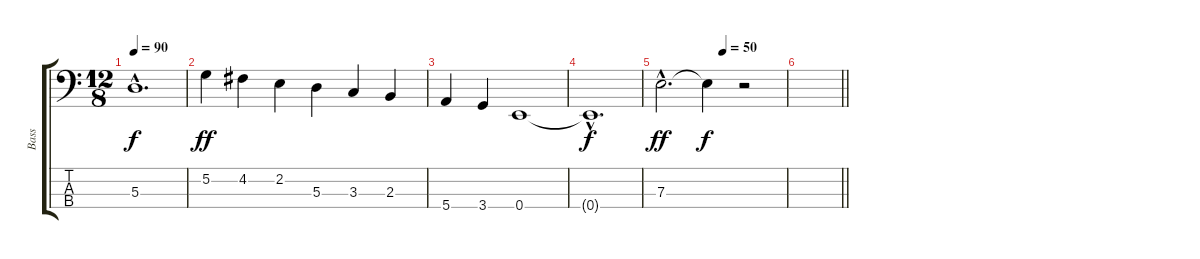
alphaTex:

\track ("Bass" "Bass") {instrument electricbasspick}
\staff {score tabs}
\tuning (G2 D2 A1 E1) {hide}
\ts (12 8)
\tempo 90
\clef f4
\ks c
5.3{hac t}.1{d dy f} |
5.2.4{dy ff} 4.2.4 2.2.4 5.3.4 3.3.4 2.3.4 |
5.4.4 3.4.4 0.4.1 |
0.4{hac t}.1{d dy f} |
\tempo (50 0.5)
7.3{hac}.2{d dy ff volume 16} 7.3{t}.4{dy f} r.2 |
\barLineRight lightlight
